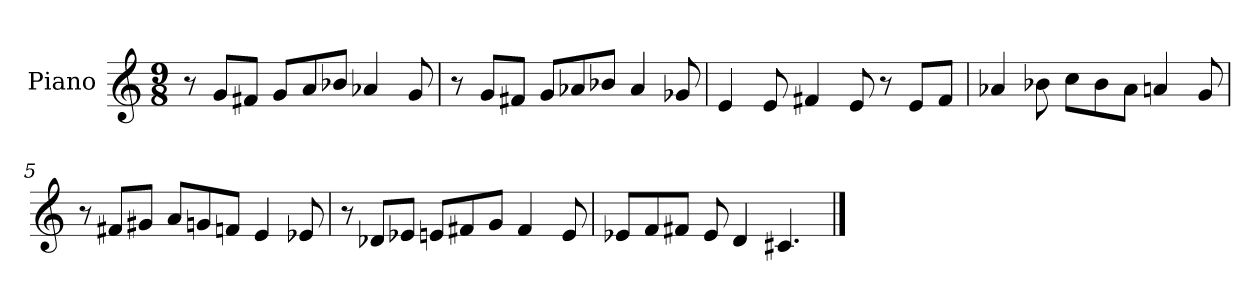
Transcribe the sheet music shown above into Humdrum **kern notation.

**kern
*part1
*staff1
*I"Piano
*I'Pno
*clefG2
*k[]
*C:
*M9/8
=1
8r
8g/L
8f#X/J
8g/L
8a/
8b-X/J
4a-X/
8g/
=2
8r
8g/L
8f#X/J
8g/L
8a-X/
8b-X/J
4a-/
8g-X/
=3
4e/
8e/
4f#X/
8e/
8r
8e/L
8f#/J
=4
4a-X/
8b-X\
8cc\L
8b-\
8a-\J
4an/
8g/
=5
8r
8f#X/L
8g#X/J
8a/L
8gn/
8fn/J
4e/
8e-X/
=6
8r
8d-X/L
8e-X/J
8en/L
8f#X/
8g/J
4f#/
8e/
=7
8e-X/L
8f/
8f#X/J
8e-/
4d/
4.c#X/
==
*-
